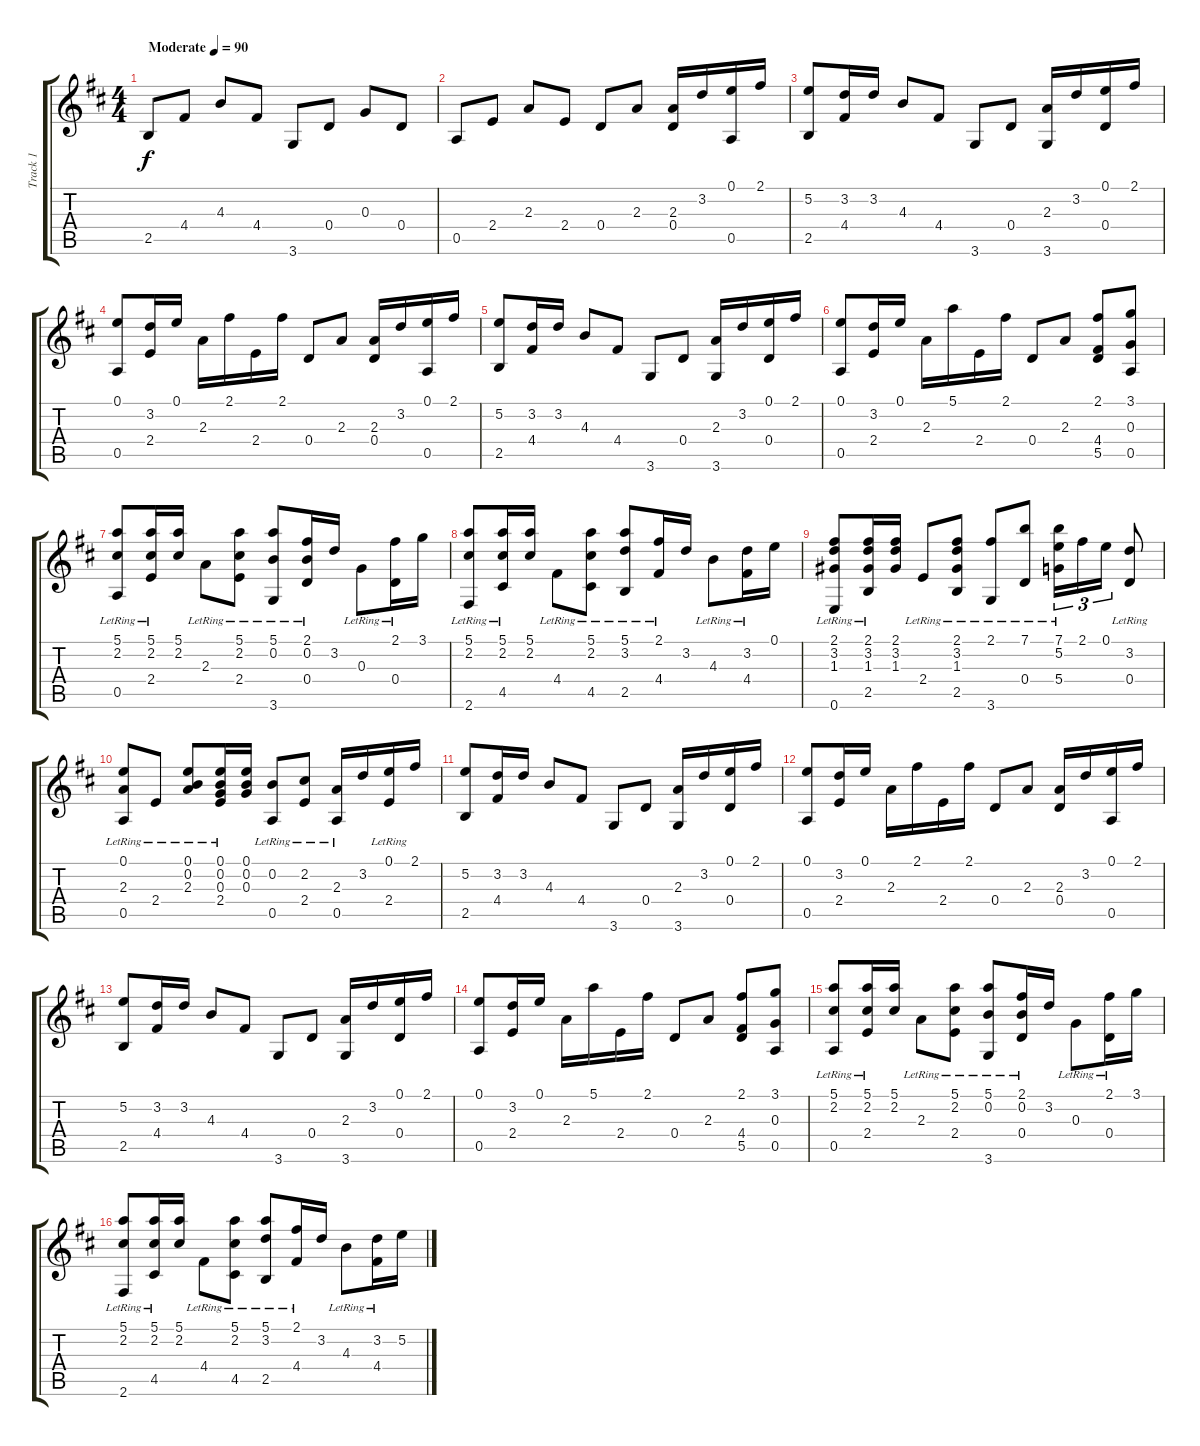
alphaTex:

\track ("Track 1" "Track 1") {instrument acousticguitarsteel}
\staff {score tabs}
\tuning (E4 B3 G3 D3 A2 E2) {hide}
\ts (4 4)
\tempo (90 "Moderate")
\clef g2
\ks d
2.5.8{dy f instrument acousticguitarsteel} 4.4.8 4.3.8 4.4.8 3.6.8 0.4.8 0.3.8 0.4.8 |
0.5.8 2.4.8 2.3.8 2.4.8 0.4.8 2.3.8 (2.3 0.4).16 3.2.16 (0.1 0.5).16 2.1.16 |
(5.2 2.5).8 (3.2 4.4).16 3.2.16 4.3.8 4.4.8 3.6.8 0.4.8 (2.3 3.6).16 3.2.16 (0.1 0.4).16 2.1.16 |
(0.1 0.5).8 (3.2 2.4).16 0.1.16 2.3.16 2.1.16 2.4.16 2.1.16 0.4.8 2.3.8 (2.3 0.4).16 3.2.16 (0.1 0.5).16 2.1.16 |
(5.2 2.5).8 (3.2 4.4).16 3.2.16 4.3.8 4.4.8 3.6.8 0.4.8 (2.3 3.6).16 3.2.16 (0.1 0.4).16 2.1.16 |
(0.1 0.5).8 (3.2 2.4).16 0.1.16 2.3.16 5.1.16 2.4.16 2.1.16 0.4.8 2.3.8 (2.1 4.4 5.5).8 (3.1 0.3 0.5).8 |
(5.1 2.2 0.5{lr}).8 (5.1 2.2 2.4{lr}).16 (5.1 2.2).16 2.3{lr}.8 (5.1 2.2 2.4{lr}).8 (5.1 0.2 3.6{lr}).8 (2.1 0.2 0.4{lr}).16 3.2.16 0.3{lr}.8 (2.1 0.4{lr}).16 3.1.16 |
(5.1 2.2 2.6{lr}).8 (5.1 2.2 4.5{lr}).16 (5.1 2.2).16 4.4{lr}.8 (5.1 2.2 4.5{lr}).8 (5.1 3.2 2.5{lr}).8 (2.1 4.4{lr}).16 3.2.16 4.3{lr}.8 (3.2 4.4{lr}).16 0.1.16 |
(2.1 3.2 1.3 0.6{lr}).8 (2.1 3.2 1.3 2.5{lr}).16 (2.1 3.2 1.3).16 2.4{lr}.8 (2.1 3.2 1.3 2.5{lr}).8 (2.1 3.6{lr}).8 (7.1 0.4{lr}).8 (7.1 5.2 5.4{lr}).16{tu (3 2)} 2.1.16{tu (3 2)} 0.1.16{tu (3 2)} (3.2 0.4{lr}).8 |
(0.1 2.3 0.5{lr}).8 2.4{lr}.8 (0.1 0.2 2.3{lr}).8 (0.1 0.2 0.3 2.4{lr}).16 (0.1 0.2 0.3).16 (0.2 0.5{lr}).8 (2.2 2.4{lr}).8 (2.3{lr} 0.5{lr}).16 3.2.16 (0.1 2.4{lr}).16 2.1.16 |
(5.2 2.5).8 (3.2 4.4).16 3.2.16 4.3.8 4.4.8 3.6.8 0.4.8 (2.3 3.6).16 3.2.16 (0.1 0.4).16 2.1.16 |
(0.1 0.5).8 (3.2 2.4).16 0.1.16 2.3.16 2.1.16 2.4.16 2.1.16 0.4.8 2.3.8 (2.3 0.4).16 3.2.16 (0.1 0.5).16 2.1.16 |
(5.2 2.5).8 (3.2 4.4).16 3.2.16 4.3.8 4.4.8 3.6.8 0.4.8 (2.3 3.6).16 3.2.16 (0.1 0.4).16 2.1.16 |
(0.1 0.5).8 (3.2 2.4).16 0.1.16 2.3.16 5.1.16 2.4.16 2.1.16 0.4.8 2.3.8 (2.1 4.4 5.5).8 (3.1 0.3 0.5).8 |
(5.1 2.2 0.5{lr}).8 (5.1 2.2 2.4{lr}).16 (5.1 2.2).16 2.3{lr}.8 (5.1 2.2 2.4{lr}).8 (5.1 0.2 3.6{lr}).8 (2.1 0.2 0.4{lr}).16 3.2.16 0.3{lr}.8 (2.1 0.4{lr}).16 3.1.16 |
(5.1 2.2 2.6{lr}).8 (5.1 2.2 4.5{lr}).16 (5.1 2.2).16 4.4{lr}.8 (5.1 2.2 4.5{lr}).8 (5.1 3.2 2.5{lr}).8 (2.1 4.4{lr}).16 3.2.16 4.3{lr}.8 (3.2 4.4{lr}).16 5.2.16
